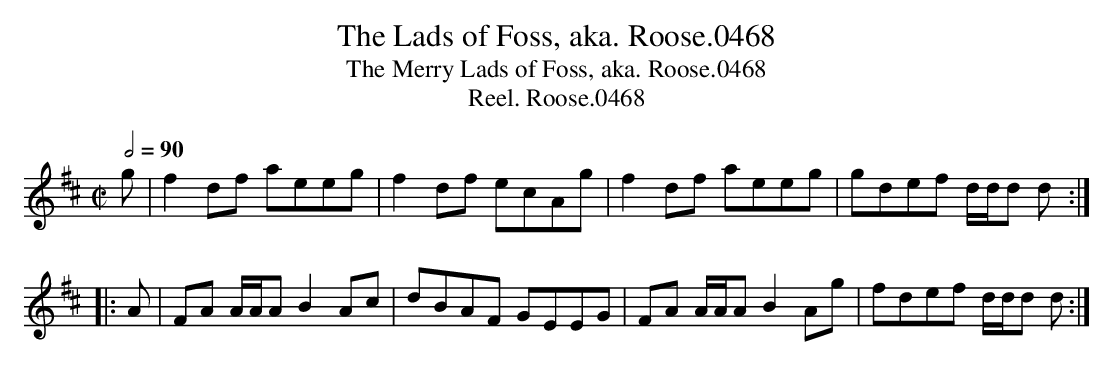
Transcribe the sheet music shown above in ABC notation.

X:1
T:Lads of Foss, aka. Roose.0468, The
T:Merry Lads of Foss, aka. Roose.0468, The
T:Reel. Roose.0468
M:C|
L:1/8
Q:1/2=90
K:D
g |f2df aeeg | f2df ecAg | f2df aeeg | gdef d/d/d d :|
|:A |FA A/A/A B2Ac | dBAF GEEG | FA A/A/A B2Ag | fdef d/d/d d :|
